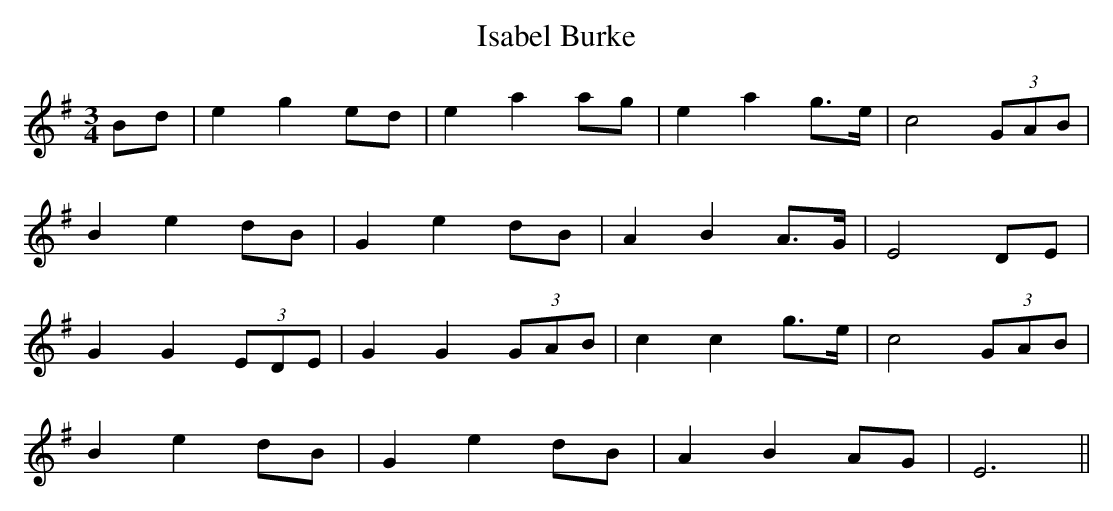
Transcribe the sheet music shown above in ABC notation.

X:1
T:Isabel Burke
M:3/4
L:1/8
K:Emin
Bd|e2g2 ed|e2a2 ag|e2a2 g>e|c4 (3GAB|
B2e2 dB|G2e2 dB|A2B2 A>G|E4 DE|
G2G2 (3EDE|G2G2 (3GAB|c2c2 g>e|c4 (3GAB|
B2e2 dB|G2e2 dB|A2B2 AG|E6||
